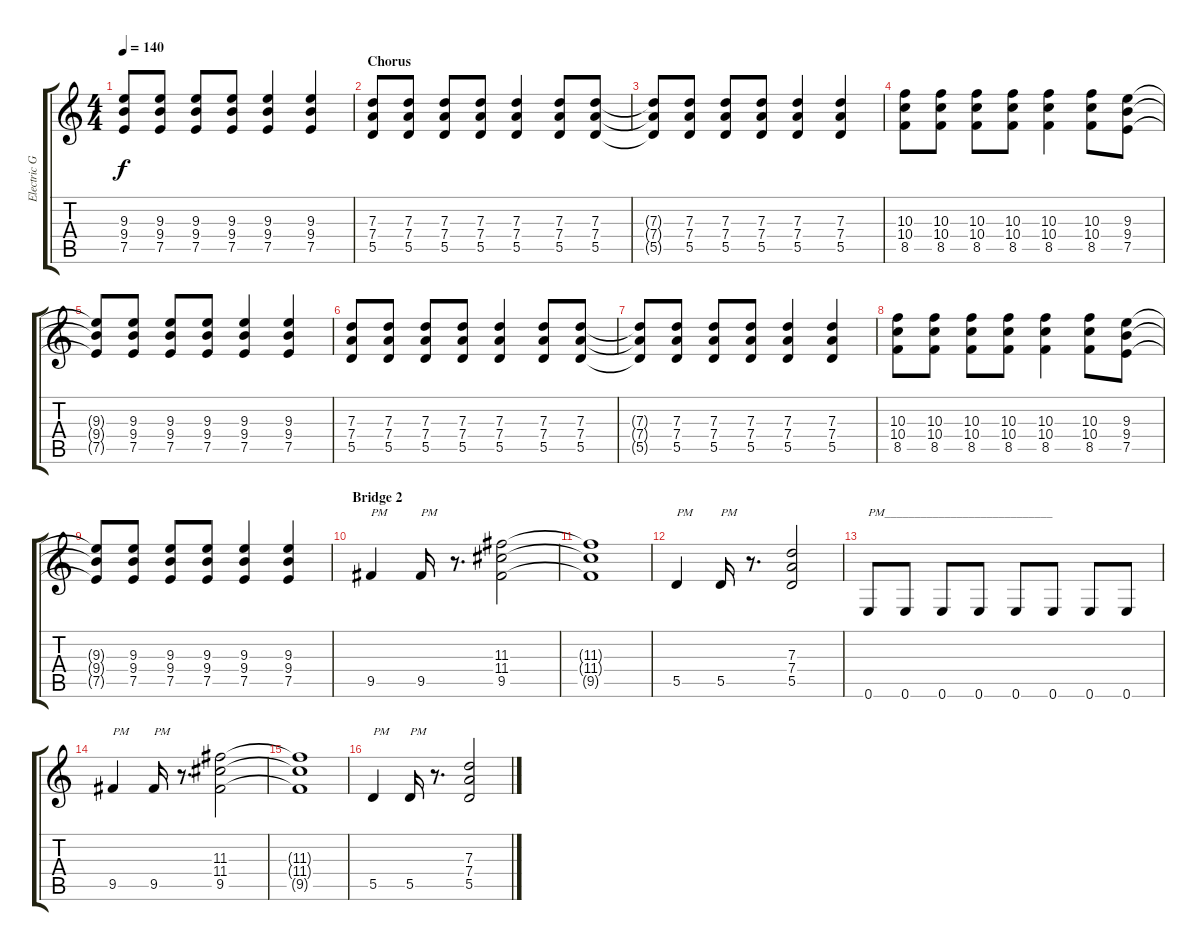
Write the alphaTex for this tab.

\track ("Electric Guitar 2" "Electric G") {instrument distortionguitar}
\staff {score tabs}
\tuning (E4 B3 G3 D3 A2 E2) {hide}
\ts (4 4)
\tempo 140
\clef g2
\ks c
(9.3{t} 9.4{t} 7.5{t}).8{dy f} (9.3 9.4 7.5).8 (9.3 9.4 7.5).8 (9.3 9.4 7.5).8 (9.3 9.4 7.5).4 (9.3 9.4 7.5).4 |
\section ("" "Chorus")
(7.3 7.4 5.5).8 (7.3 7.4 5.5).8 (7.3 7.4 5.5).8 (7.3 7.4 5.5).8 (7.3 7.4 5.5).4 (7.3 7.4 5.5).8 (7.3 7.4 5.5).8 |
(7.3{t} 7.4{t} 5.5{t}).8 (7.3 7.4 5.5).8 (7.3 7.4 5.5).8 (7.3 7.4 5.5).8 (7.3 7.4 5.5).4 (7.3 7.4 5.5).4 |
(10.3 10.4 8.5).8 (10.3 10.4 8.5).8 (10.3 10.4 8.5).8 (10.3 10.4 8.5).8 (10.3 10.4 8.5).4 (10.3 10.4 8.5).8 (9.3 9.4 7.5).8 |
(9.3{t} 9.4{t} 7.5{t}).8 (9.3 9.4 7.5).8 (9.3 9.4 7.5).8 (9.3 9.4 7.5).8 (9.3 9.4 7.5).4 (9.3 9.4 7.5).4 |
(7.3 7.4 5.5).8 (7.3 7.4 5.5).8 (7.3 7.4 5.5).8 (7.3 7.4 5.5).8 (7.3 7.4 5.5).4 (7.3 7.4 5.5).8 (7.3 7.4 5.5).8 |
(7.3{t} 7.4{t} 5.5{t}).8 (7.3 7.4 5.5).8 (7.3 7.4 5.5).8 (7.3 7.4 5.5).8 (7.3 7.4 5.5).4 (7.3 7.4 5.5).4 |
(10.3 10.4 8.5).8 (10.3 10.4 8.5).8 (10.3 10.4 8.5).8 (10.3 10.4 8.5).8 (10.3 10.4 8.5).4 (10.3 10.4 8.5).8 (9.3 9.4 7.5).8 |
(9.3{t} 9.4{t} 7.5{t}).8 (9.3 9.4 7.5).8 (9.3 9.4 7.5).8 (9.3 9.4 7.5).8 (9.3 9.4 7.5).4 (9.3 9.4 7.5).4 |
\section ("" "Bridge 2")
9.5.4{txt "PM" volume 11} 9.5.16{txt "PM"} r.8{d} (11.3 11.4 9.5).2 |
(11.3{t} 11.4{t} 9.5{t}).1 |
5.5.4{txt "PM"} 5.5.16{txt "PM"} r.8{d} (7.3 7.4 5.5).2 |
0.6.8{txt "PM____________________________"} 0.6.8 0.6.8 0.6.8 0.6.8 0.6.8 0.6.8 0.6.8 |
9.5.4{txt "PM"} 9.5.16{txt "PM"} r.8{d} (11.3 11.4 9.5).2 |
(11.3{t} 11.4{t} 9.5{t}).1 |
5.5.4{txt "PM"} 5.5.16{txt "PM"} r.8{d} (7.3 7.4 5.5).2
